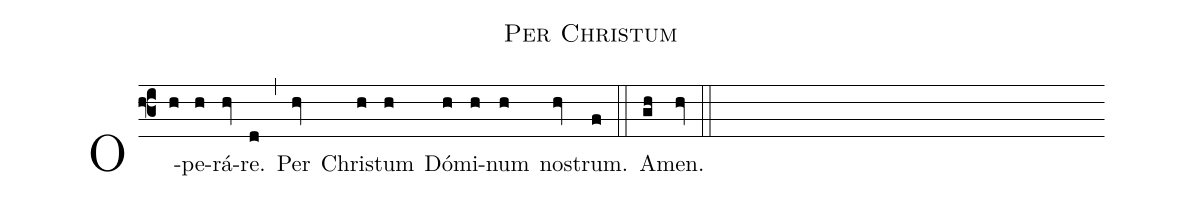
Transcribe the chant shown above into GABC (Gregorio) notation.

name: Per Christum;
%%
(f3) o(h)pe(h)rá(hv)re.(d) (,)
Per(hv) Chris(h)tum(h) Dó(h)mi(h)num(h) nos(hv)trum.(f) (::)

A(gh)men.(hv) (::)
